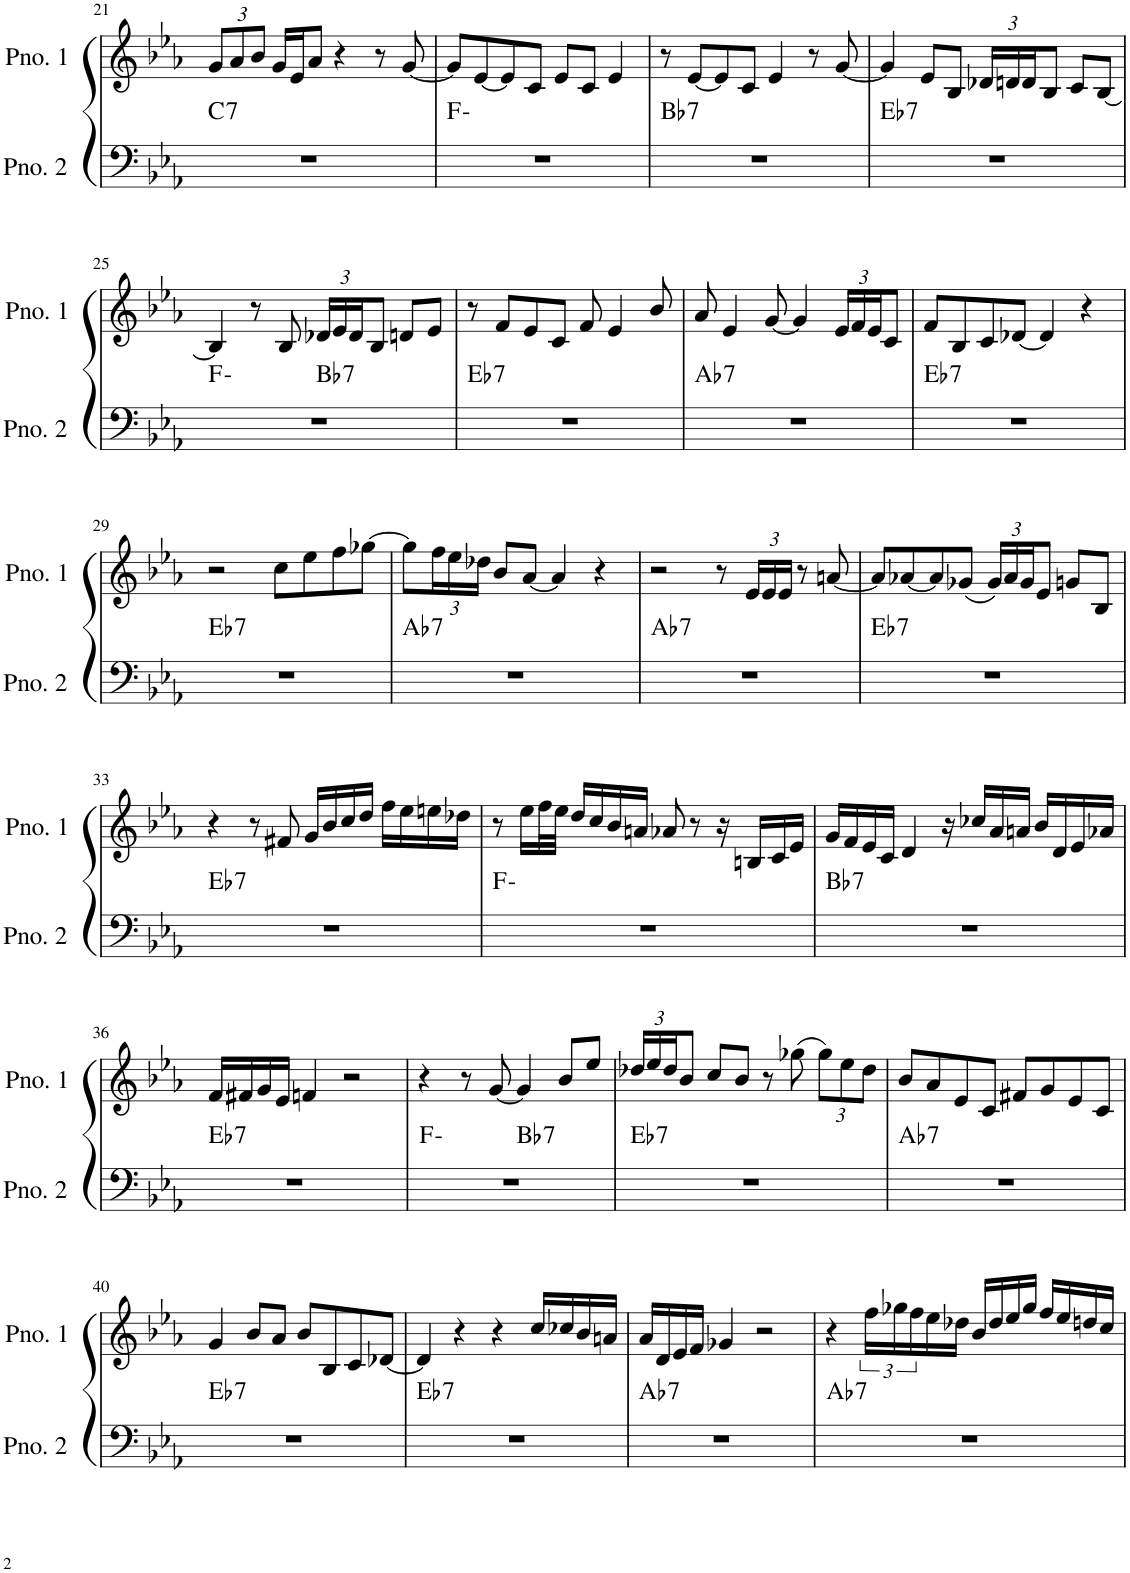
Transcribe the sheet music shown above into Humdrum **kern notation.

**kern	**harte	**kern
*part2	*part2	*part1
*staff2	*	*staff1
*I"ピアノ 2	*	*I"ピアノ 1
!!LO:PB:g=z
*clefF4	*	*clefG2
*k[b-e-a-]	*	*k[b-e-a-]
*M4/4	*	*M4/4
*	*	*Xbrackettup
=21	=21	=21
!	!LO:H:kt=7	!
1r	C:7	12g/L
.	.	12a-/
.	.	12b-/J
.	.	16g/LL
.	.	16e-/J
.	.	8a-/J
.	.	4r
.	.	8r
.	.	[8g/
=22	=22	=22
1r	F:min	8g/L]
.	.	[8e-/
.	.	8e-/]
.	.	8c/J
.	.	8e-/L
.	.	8c/J
.	.	4e-/
=23	=23	=23
!	!LO:H:kt=7	!
1r	Bb:7	8r
.	.	[8e-/L
.	.	8e-/]
.	.	8c/J
.	.	4e-/
.	.	8r
.	.	[8g/
=24	=24	=24
!	!LO:H:kt=7	!
1r	Eb:7	4g/]
.	.	8e-/L
.	.	8B-/J
.	.	24d-X/LL
.	.	24dn/
.	.	24d/J
.	.	8B-/J
.	.	8c/L
.	.	[8B-/J
!!LO:LB:g=z
=25	=25	=25
*^	*	*
1r	2ryy	F:min	4B-/]
.	.	.	8r
.	.	.	8B-/
!	!	!LO:H:kt=7	!
.	2ryy	Bb:7	24d-X/LL
.	.	.	24e-/
.	.	.	24d-/J
.	.	.	8B-/J
.	.	.	8dn/L
.	.	.	8e-/J
=26	=26	=26	=26
!	!	!LO:H:kt=7	!
*v	*v	*	*
1r	Eb:7	8r
.	.	8f/L
.	.	8e-/
.	.	8c/J
.	.	8f/
.	.	4e-/
.	.	8b-/
=27	=27	=27
!	!LO:H:kt=7	!
1r	Ab:7	8a-/
.	.	4e-/
.	.	[8g/
.	.	4g/]
.	.	24e-/LL
.	.	24f/
.	.	24e-/J
.	.	8c/J
=28	=28	=28
!	!LO:H:kt=7	!
1r	Eb:7	8f/L
.	.	8B-/
.	.	8c/
.	.	[8d-X/J
.	.	4d-/]
.	.	4r
!!LO:LB:g=z
=29	=29	=29
!	!LO:H:kt=7	!
1r	Eb:7	2r
.	.	8cc\L
.	.	8ee-\
.	.	8ff\
.	.	[8gg-X\J
=30	=30	=30
!	!LO:H:kt=7	!
1r	Ab:7	8gg-\L]
.	.	24ff\L
.	.	24ee-\
.	.	24dd-X\JJ
.	.	8b-/L
.	.	[8a-/J
.	.	4a-/]
.	.	4r
=31	=31	=31
!	!LO:H:kt=7	!
1r	Ab:7	2r
.	.	8r
.	.	24e-/LL
.	.	24e-/
.	.	24e-/JJ
.	.	8r
.	.	[8an/
=32	=32	=32
!	!LO:H:kt=7	!
1r	Eb:7	8a/L]
.	.	[8a-X/
.	.	8a-/]
.	.	(8g-X/J
.	.	24g-/LL)
.	.	24a-/
.	.	24g-/J
.	.	8e-/J
.	.	8gn/L
.	.	8B-/J
!!LO:LB:g=z
=33	=33	=33
!	!LO:H:kt=7	!
1r	Eb:7	4r
.	.	8r
.	.	8f#X/
.	.	16g/LL
.	.	16b-/
.	.	16cc/
.	.	16dd/JJ
.	.	16ff\LL
.	.	16ee-\
.	.	16een\
.	.	16dd-X\JJ
=34	=34	=34
1r	F:min	8r
.	.	16ee-\LL
.	.	32ff\L
.	.	32ee-\JJJ
.	.	16dd/LL
.	.	16cc/
.	.	16b-/
.	.	16an/JJ
.	.	8a-X/
.	.	8r
.	.	16r
.	.	16Bn/LL
.	.	16c/
.	.	16e-/JJ
=35	=35	=35
!	!LO:H:kt=7	!
1r	Bb:7	16g/LL
.	.	16f/
.	.	16e-/
.	.	16c/JJ
.	.	4d/
.	.	16r
.	.	16cc-X/LL
.	.	16a-/
.	.	16an/JJ
.	.	16b-/LL
.	.	16d/
.	.	16e-/
.	.	16a-X/JJ
!!LO:LB:g=z
=36	=36	=36
!	!LO:H:kt=7	!
1r	Eb:7	16f/LL
.	.	16f#X/
.	.	16g/
.	.	16e-/JJ
.	.	4fn/
.	.	2r
=37	=37	=37
*^	*	*
1r	2ryy	F:min	4r
.	.	.	8r
.	.	.	[8g/
!	!	!LO:H:kt=7	!
.	2ryy	Bb:7	4g/]
.	.	.	8b-/L
.	.	.	8ee-/J
=38	=38	=38	=38
!	!	!LO:H:kt=7	!
*v	*v	*	*
1r	Eb:7	24dd-X/LL
.	.	24ee-/
.	.	24dd-/J
.	.	8b-/J
.	.	8cc/L
.	.	8b-/J
.	.	8r
.	.	(8gg-X\
.	.	12gg-\L)
.	.	12ee-\
.	.	12dd-\J
=39	=39	=39
!	!LO:H:kt=7	!
1r	Ab:7	8b-/L
.	.	8a-/
.	.	8e-/
.	.	8c/J
.	.	8f#X/L
.	.	8g/
.	.	8e-/
.	.	8c/J
!!LO:LB:g=z
=40	=40	=40
!	!LO:H:kt=7	!
1r	Eb:7	4g/
.	.	8b-/L
.	.	8a-/J
.	.	8b-/L
.	.	8B-/
.	.	8c/
.	.	[8d-X/J
=41	=41	=41
!	!LO:H:kt=7	!
1r	Eb:7	4d-/]
.	.	4r
.	.	4r
.	.	16cc/LL
.	.	16cc-X/
.	.	16b-/
.	.	16an/JJ
=42	=42	=42
!	!LO:H:kt=7	!
1r	Ab:7	16a-/LL
.	.	16d/
.	.	16e-/
.	.	16f/JJ
.	.	4g-X/
.	.	2r
=43	=43	=43
!	!LO:H:kt=7	!
1r	Ab:7	4r
*	*	*brackettup
.	.	24ff\LL
.	.	24gg-X\
.	.	24ff\
.	.	16ee-\
.	.	16dd-X\JJ
.	.	16b-/LL
.	.	16dd-/
.	.	16ee-/
.	.	16gg-/JJ
.	.	16ff/LL
.	.	16ee-/
.	.	16ddn/
.	.	16cc/JJ
=	=	=
*-	*-	*-
